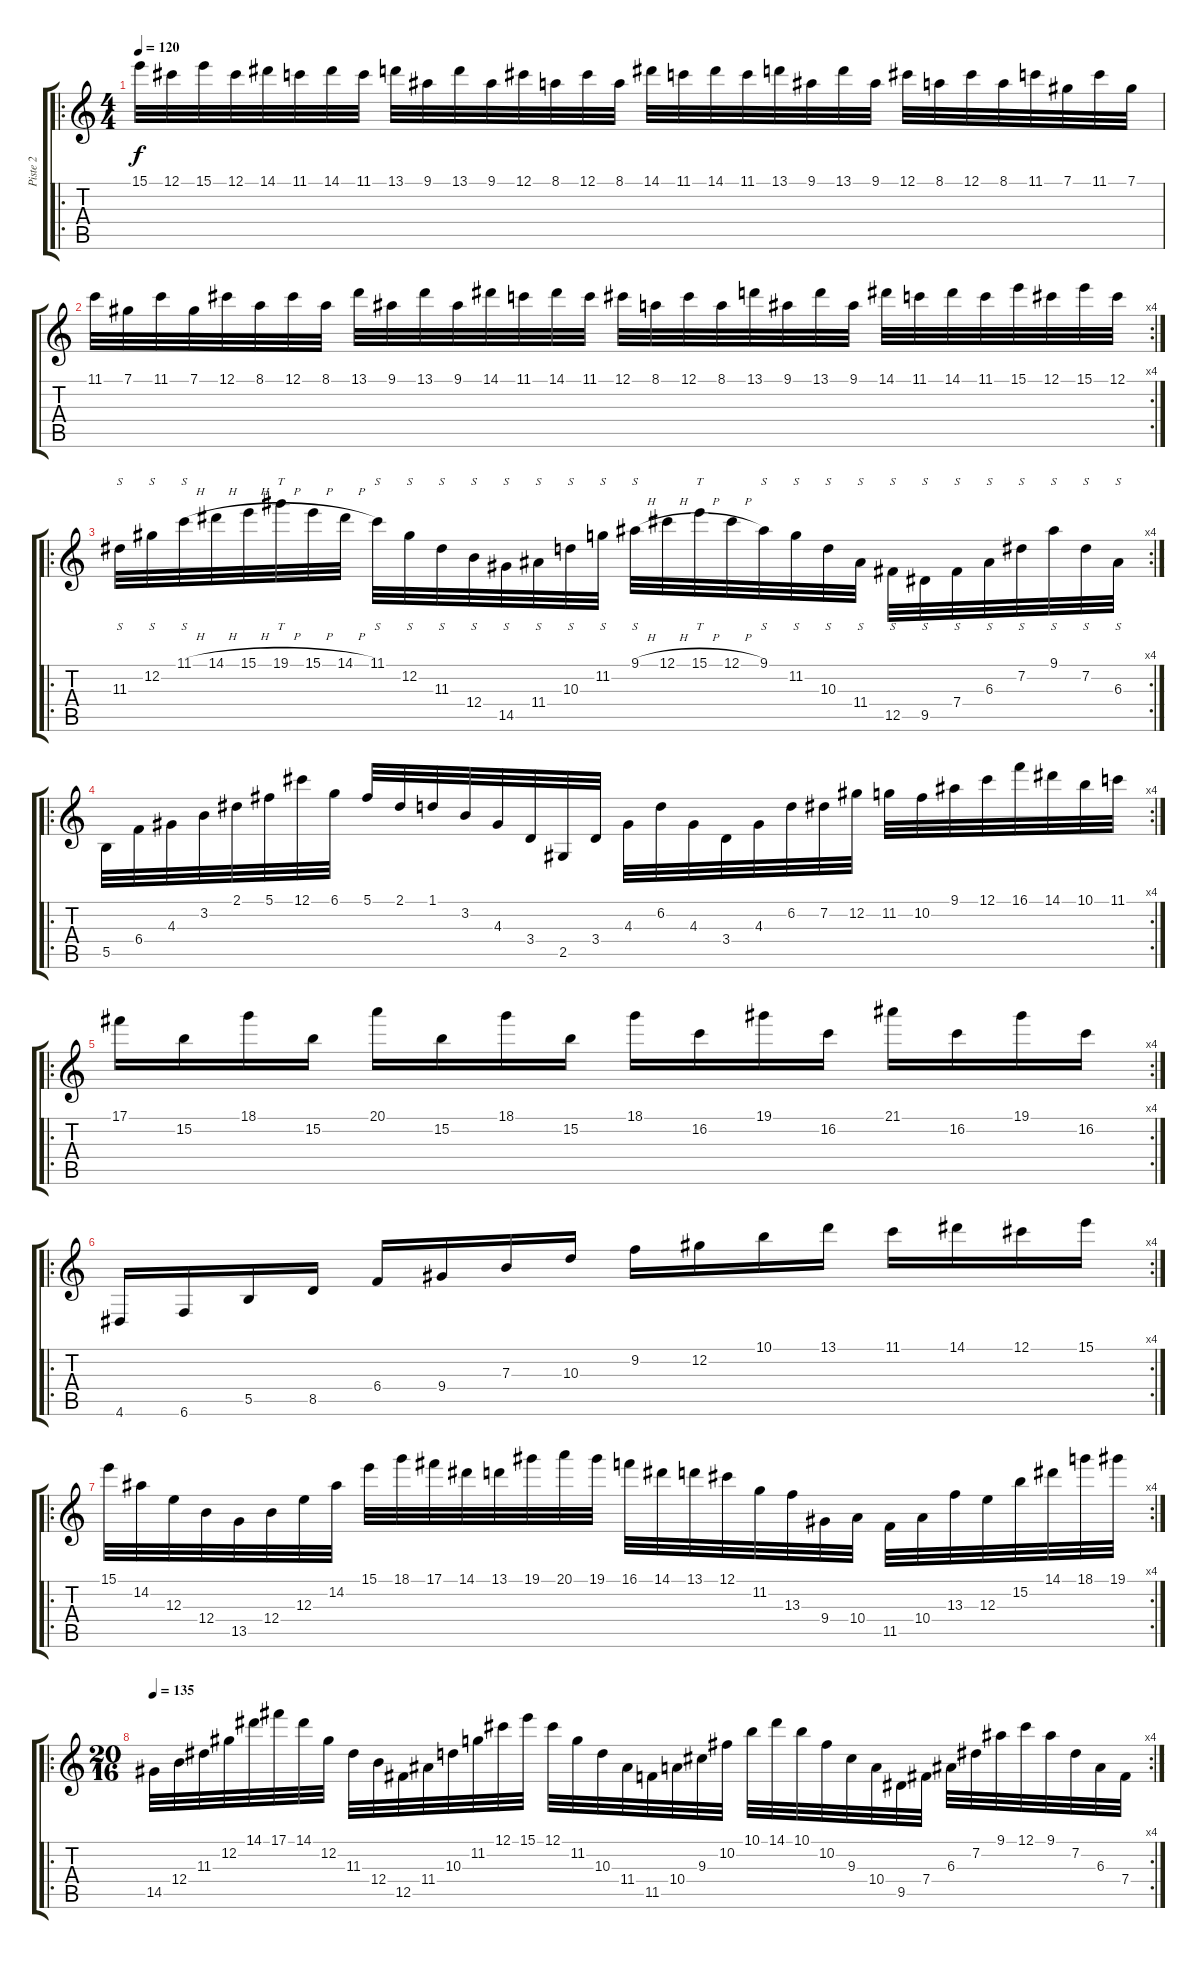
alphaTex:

\track ("Piste 2" "Piste 2") {instrument distortionguitar}
\staff {score tabs}
\tuning (Db4 Ab3 E3 B2 Gb2 B1) {hide}
\ro
\ts (4 4)
\tempo 120
\clef g2
\ks c
15.1.32{dy f} 12.1.32 15.1.32 12.1.32 14.1.32 11.1.32 14.1.32 11.1.32 13.1.32 9.1.32 13.1.32 9.1.32 12.1.32 8.1.32 12.1.32 8.1.32 14.1.32 11.1.32 14.1.32 11.1.32 13.1.32 9.1.32 13.1.32 9.1.32 12.1.32 8.1.32 12.1.32 8.1.32 11.1.32 7.1.32 11.1.32 7.1.32 |
\rc 4
11.1.32 7.1.32 11.1.32 7.1.32 12.1.32 8.1.32 12.1.32 8.1.32 13.1.32 9.1.32 13.1.32 9.1.32 14.1.32 11.1.32 14.1.32 11.1.32 12.1.32 8.1.32 12.1.32 8.1.32 13.1.32 9.1.32 13.1.32 9.1.32 14.1.32 11.1.32 14.1.32 11.1.32 15.1.32 12.1.32 15.1.32 12.1.32 |
\ro
\rc 4
11.3.32{s} 12.2.32{s} 11.1{h}.32{s} 14.1{h}.32 15.1{h}.32 19.1{h}.32{tt} 15.1{h}.32 14.1{h}.32 11.1.32{s} 12.2.32{s} 11.3.32{s} 12.4.32{s} 14.5.32{s} 11.4.32{s} 10.3.32{s} 11.2.32{s} 9.1{h}.32{s} 12.1{h}.32 15.1{h}.32{tt} 12.1{h}.32 9.1.32{s} 11.2.32{s} 10.3.32{s} 11.4.32{s} 12.5.32{s} 9.5.32{s} 7.4.32{s} 6.3.32{s} 7.2.32{s} 9.1.32{s} 7.2.32{s} 6.3.32{s} |
\ro
\rc 4
5.5.32 6.4.32 4.3.32 3.2.32 2.1.32 5.1.32 12.1.32 6.1.32 5.1.32 2.1.32 1.1.32 3.2.32 4.3.32 3.4.32 2.5.32 3.4.32 4.3.32 6.2.32 4.3.32 3.4.32 4.3.32 6.2.32 7.2.32 12.2.32 11.2.32 10.2.32 9.1.32 12.1.32 16.1.32 14.1.32 10.1.32 11.1.32 |
\ro
\rc 4
17.1.16 15.2.16 18.1.16 15.2.16 20.1.16 15.2.16 18.1.16 15.2.16 18.1.16 16.2.16 19.1.16 16.2.16 21.1.16 16.2.16 19.1.16 16.2.16 |
\ro
\rc 4
4.6.16 6.6.16 5.5.16 8.5.16 6.4.16 9.4.16 7.3.16 10.3.16 9.2.16 12.2.16 10.1.16 13.1.16 11.1.16 14.1.16 12.1.16 15.1.16 |
\ro
\rc 4
15.1.32 14.2.32 12.3.32 12.4.32 13.5.32 12.4.32 12.3.32 14.2.32 15.1.32 18.1.32 17.1.32 14.1.32 13.1.32 19.1.32 20.1.32 19.1.32 16.1.32 14.1.32 13.1.32 12.1.32 11.2.32 13.3.32 9.4.32 10.4.32 11.5.32 10.4.32 13.3.32 12.3.32 15.2.32 14.1.32 18.1.32 19.1.32 |
\ro
\rc 4
\ts (20 16)
\tempo 135
14.5.32 12.4.32 11.3.32 12.2.32 14.1.32 17.1.32 14.1.32 12.2.32 11.3.32 12.4.32 12.5.32 11.4.32 10.3.32 11.2.32 12.1.32 15.1.32 12.1.32 11.2.32 10.3.32 11.4.32 11.5.32 10.4.32 9.3.32 10.2.32 10.1.32 14.1.32 10.1.32 10.2.32 9.3.32 10.4.32 9.5.32 7.4.32 6.3.32 7.2.32 9.1.32 12.1.32 9.1.32 7.2.32 6.3.32 7.4.32
